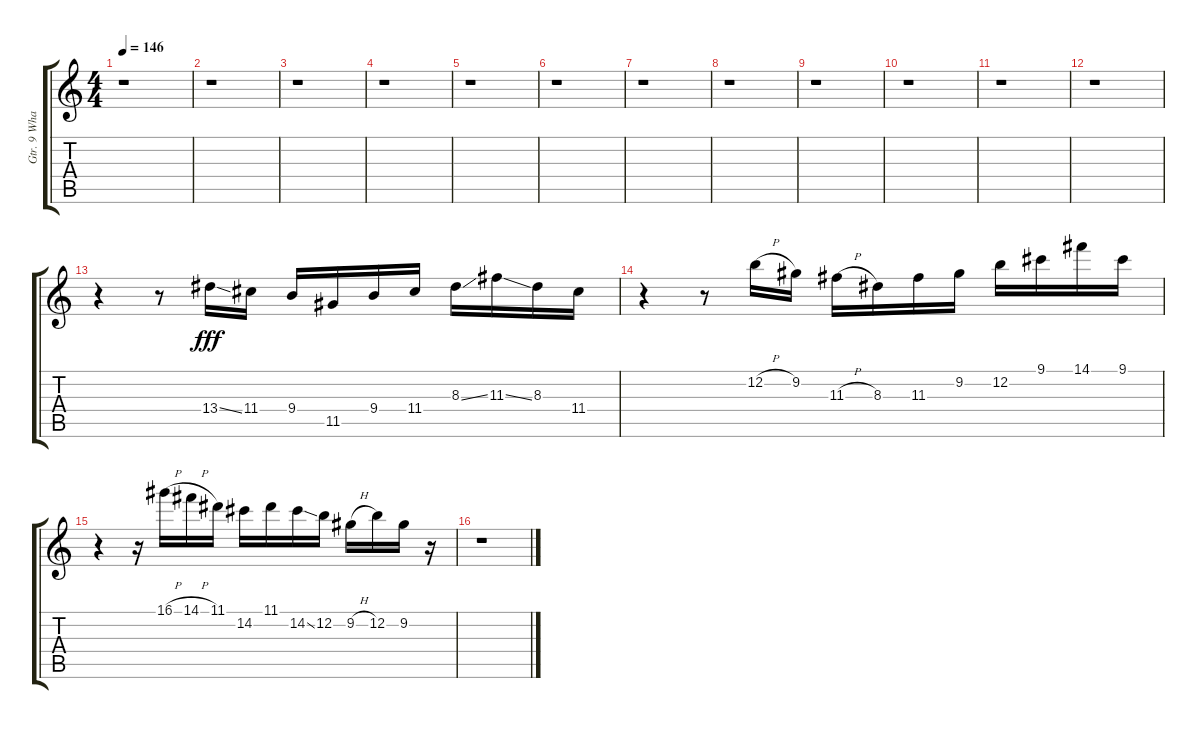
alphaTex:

\track ("Gtr. 9 Whammy" "Gtr. 9 Wha") {instrument distortionguitar}
\staff {score tabs}
\tuning (E4 B3 G3 D3 A2 E2) {hide}
\ts (4 4)
\tempo 146
\clef g2
\ks c
r.1{dy fff} |
r.1 |
r.1 |
r.1 |
r.1 |
r.1 |
r.1 |
r.1 |
r.1 |
r.1 |
r.1 |
r.1 |
r.4 r.8 13.4{ss}.16 11.4.16 9.4.16 11.5.16 9.4.16 11.4.16 8.3{ss}.16 11.3{ss}.16 8.3.16 11.4.16 |
r.4 r.8 12.2{h}.16 9.2.16 11.3{h}.16 8.3.16 11.3.16 9.2.16 12.2.16 9.1.16 14.1.16 9.1.16 |
r.4 r.16 16.1{h}.16 14.1{h}.16 11.1.16 14.2.16 11.1.16 14.2{ss}.16 12.2.16 9.2{h}.16 12.2.16 9.2.16 r.16 |
r.1
